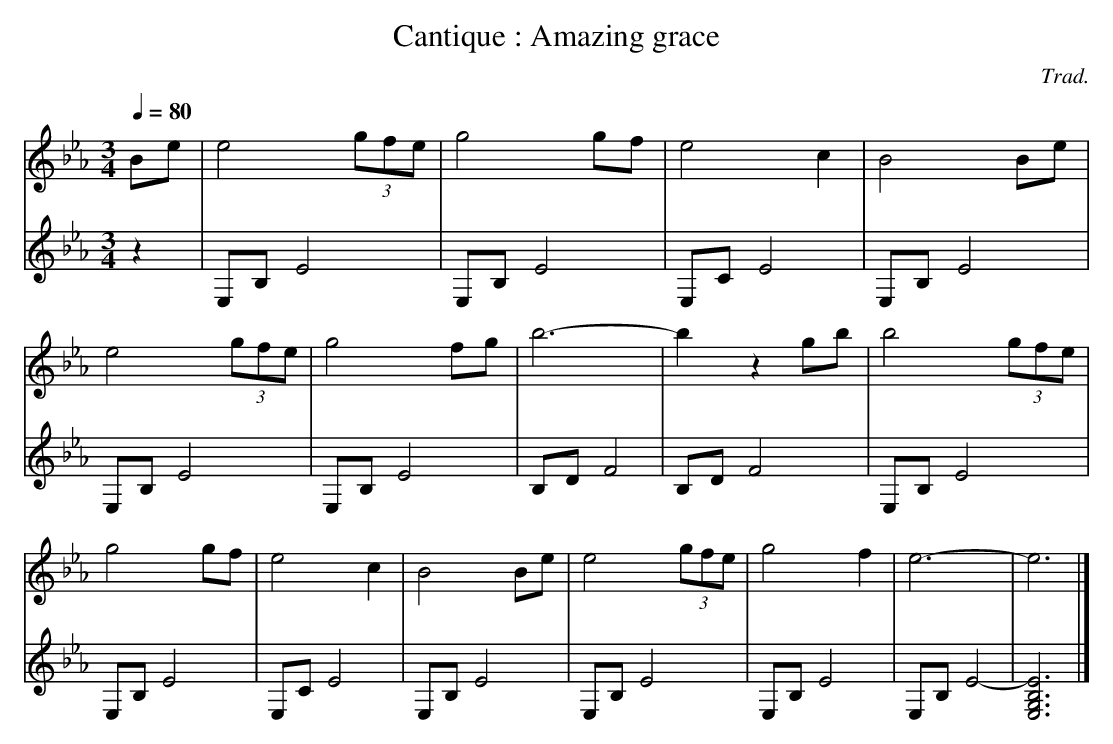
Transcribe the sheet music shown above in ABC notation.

X:1
T:Cantique : Amazing grace
C:Trad.
M:3/4
L:1/4
Q:1/4=80
L:1/8
K:Ebmaj
V:1
Be |\
e4 (3gfe | g4 gf | e4 c2 | B4 Be |\
e4 (3gfe | g4 fg | b6- | b2 z2 gb |\
b4 (3gfe | g4 gf | e4 c2 | B4 Be |\
e4 (3gfe | g4 f2 | e6- | e6 |]
V:2
K:Ebmaj clef=treble
z2 |\
E,B,E4 | E,B,E4 | E,CE4 | E,B,E4 |\
E,B,E4 | E,B,E4 | B,DF4 | B,DF4 |\
E,B,E4 | E,B,E4 | E,CE4 | E,B,E4 |\
E,B,E4 | E,B,E4 | E,B,E4- | [E6E,6G,6B,6] |]
